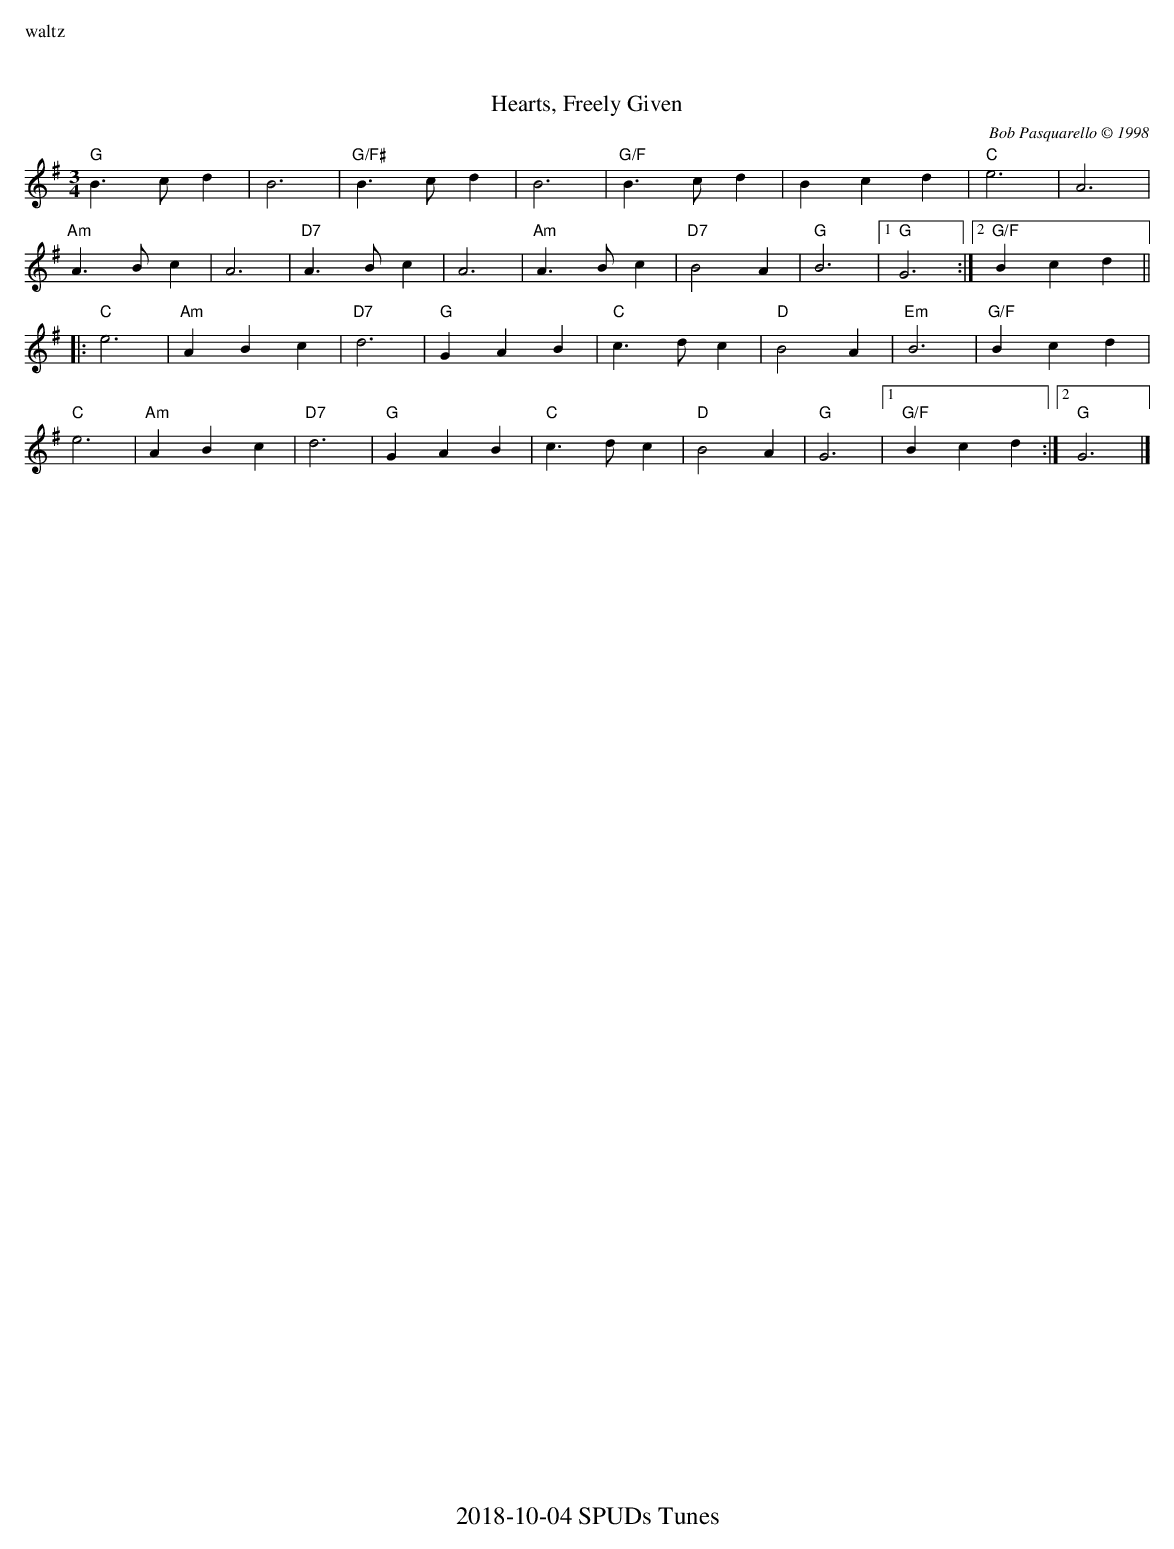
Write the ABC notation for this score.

X:1
%%text waltz
T:Hearts, Freely Given
M:3/4
L:1/4
C:Bob Pasquarello © 1998
K:G
"G" B>cd|B3| "G/F#" B>cd|B3| "G/F"B>cd|Bcd|"C"e3|A3|
"Am"A>Bc|A3| "D7" A>Bc|A3| "Am" A>Bc| "D7" B2A| "G" B3|1"G" G3 :|2 "G/F" Bcd ||
|:"C" e3| "Am" ABc | "D7" d3| "G" GAB | "C" c>dc | "D" B2 A | "Em" B3 | "G/F" Bcd |
"C" e3| "Am" ABc | "D7" d3| "G" GAB | "C" c>dc | "D" B2 A | "G" G3 |1 "G/F" Bcd :|2 "G"G3|]
